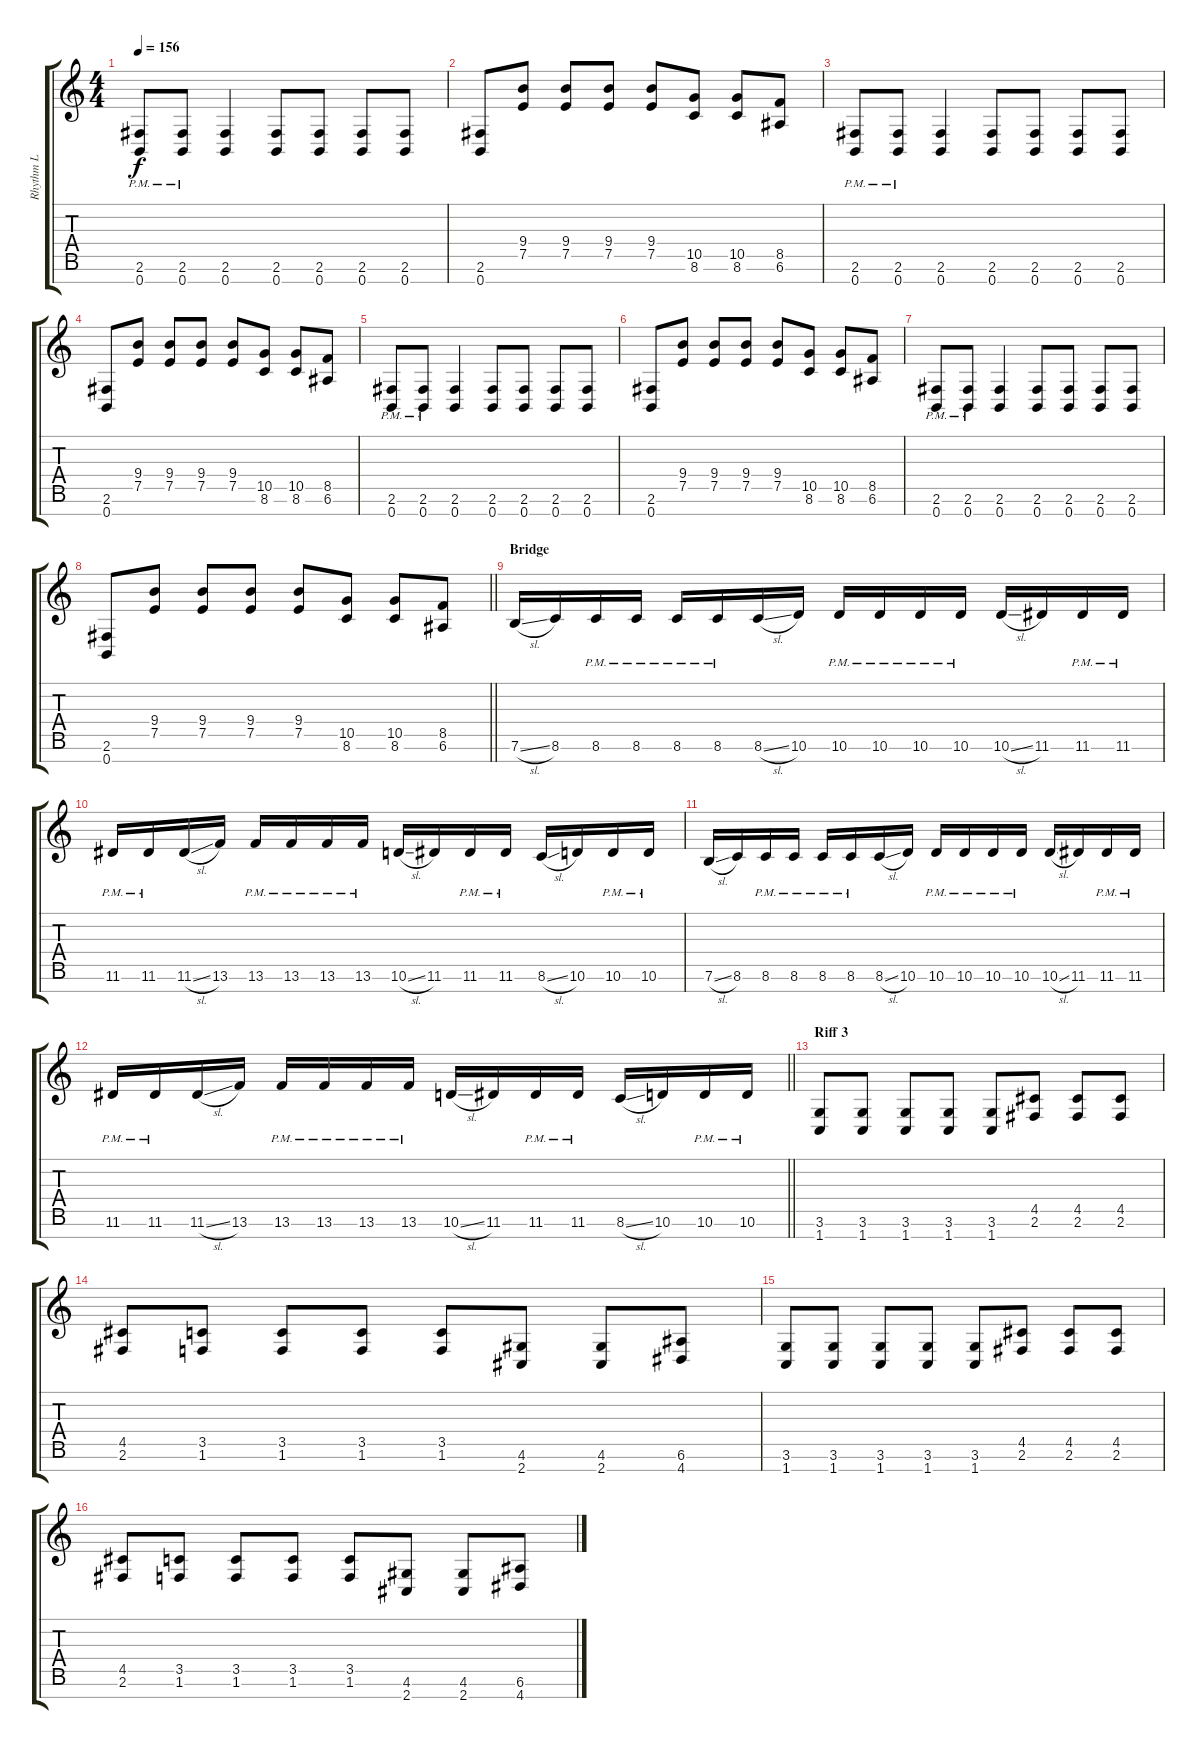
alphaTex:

\track ("Rhythm L" "Rhythm L") {instrument distortionguitar}
\staff {score tabs}
\tuning (E4 B3 G3 D3 A2 E2 B1) {hide}
\ts (4 4)
\tempo 156
\clef g2
\ks c
(2.6{pm} 0.7{pm}).8{dy f} (2.6{pm} 0.7{pm}).8 (2.6 0.7).4 (2.6 0.7).8 (2.6 0.7).8 (2.6 0.7).8 (2.6 0.7).8 |
(2.6 0.7).8 (9.4 7.5).8 (9.4 7.5).8 (9.4 7.5).8 (9.4 7.5).8 (10.5 8.6).8 (10.5 8.6).8 (8.5 6.6).8 |
(2.6{pm} 0.7{pm}).8 (2.6{pm} 0.7{pm}).8 (2.6 0.7).4 (2.6 0.7).8 (2.6 0.7).8 (2.6 0.7).8 (2.6 0.7).8 |
(2.6 0.7).8 (9.4 7.5).8 (9.4 7.5).8 (9.4 7.5).8 (9.4 7.5).8 (10.5 8.6).8 (10.5 8.6).8 (8.5 6.6).8 |
(2.6{pm} 0.7{pm}).8 (2.6{pm} 0.7{pm}).8 (2.6 0.7).4 (2.6 0.7).8 (2.6 0.7).8 (2.6 0.7).8 (2.6 0.7).8 |
(2.6 0.7).8 (9.4 7.5).8 (9.4 7.5).8 (9.4 7.5).8 (9.4 7.5).8 (10.5 8.6).8 (10.5 8.6).8 (8.5 6.6).8 |
(2.6{pm} 0.7{pm}).8 (2.6{pm} 0.7{pm}).8 (2.6 0.7).4 (2.6 0.7).8 (2.6 0.7).8 (2.6 0.7).8 (2.6 0.7).8 |
\barLineRight lightlight
(2.6 0.7).8 (9.4 7.5).8 (9.4 7.5).8 (9.4 7.5).8 (9.4 7.5).8 (10.5 8.6).8 (10.5 8.6).8 (8.5 6.6).8 |
\section ("" "Bridge")
7.6{sl}.16 8.6.16 8.6{pm}.16 8.6{pm}.16 8.6{pm}.16 8.6{pm}.16 8.6{sl}.16 10.6.16 10.6{pm}.16 10.6{pm}.16 10.6{pm}.16 10.6{pm}.16 10.6{sl}.16 11.6.16 11.6{pm}.16 11.6{pm}.16 |
11.6{pm}.16 11.6{pm}.16 11.6{sl}.16 13.6.16 13.6{pm}.16 13.6{pm}.16 13.6{pm}.16 13.6{pm}.16 10.6{sl}.16 11.6.16 11.6{pm}.16 11.6{pm}.16 8.6{sl}.16 10.6.16 10.6{pm}.16 10.6{pm}.16 |
7.6{sl}.16 8.6.16 8.6{pm}.16 8.6{pm}.16 8.6{pm}.16 8.6{pm}.16 8.6{sl}.16 10.6.16 10.6{pm}.16 10.6{pm}.16 10.6{pm}.16 10.6{pm}.16 10.6{sl}.16 11.6.16 11.6{pm}.16 11.6{pm}.16 |
\barLineRight lightlight
11.6{pm}.16 11.6{pm}.16 11.6{sl}.16 13.6.16 13.6{pm}.16 13.6{pm}.16 13.6{pm}.16 13.6{pm}.16 10.6{sl}.16 11.6.16 11.6{pm}.16 11.6{pm}.16 8.6{sl}.16 10.6.16 10.6{pm}.16 10.6{pm}.16 |
\section ("" "Riff 3")
(3.6 1.7).8 (3.6 1.7).8 (3.6 1.7).8 (3.6 1.7).8 (3.6 1.7).8 (4.5 2.6).8 (4.5 2.6).8 (4.5 2.6).8 |
(4.5 2.6).8 (3.5 1.6).8 (3.5 1.6).8 (3.5 1.6).8 (3.5 1.6).8 (4.6 2.7).8 (4.6 2.7).8 (6.6 4.7).8 |
(3.6 1.7).8 (3.6 1.7).8 (3.6 1.7).8 (3.6 1.7).8 (3.6 1.7).8 (4.5 2.6).8 (4.5 2.6).8 (4.5 2.6).8 |
(4.5 2.6).8 (3.5 1.6).8 (3.5 1.6).8 (3.5 1.6).8 (3.5 1.6).8 (4.6 2.7).8 (4.6 2.7).8 (6.6 4.7).8
